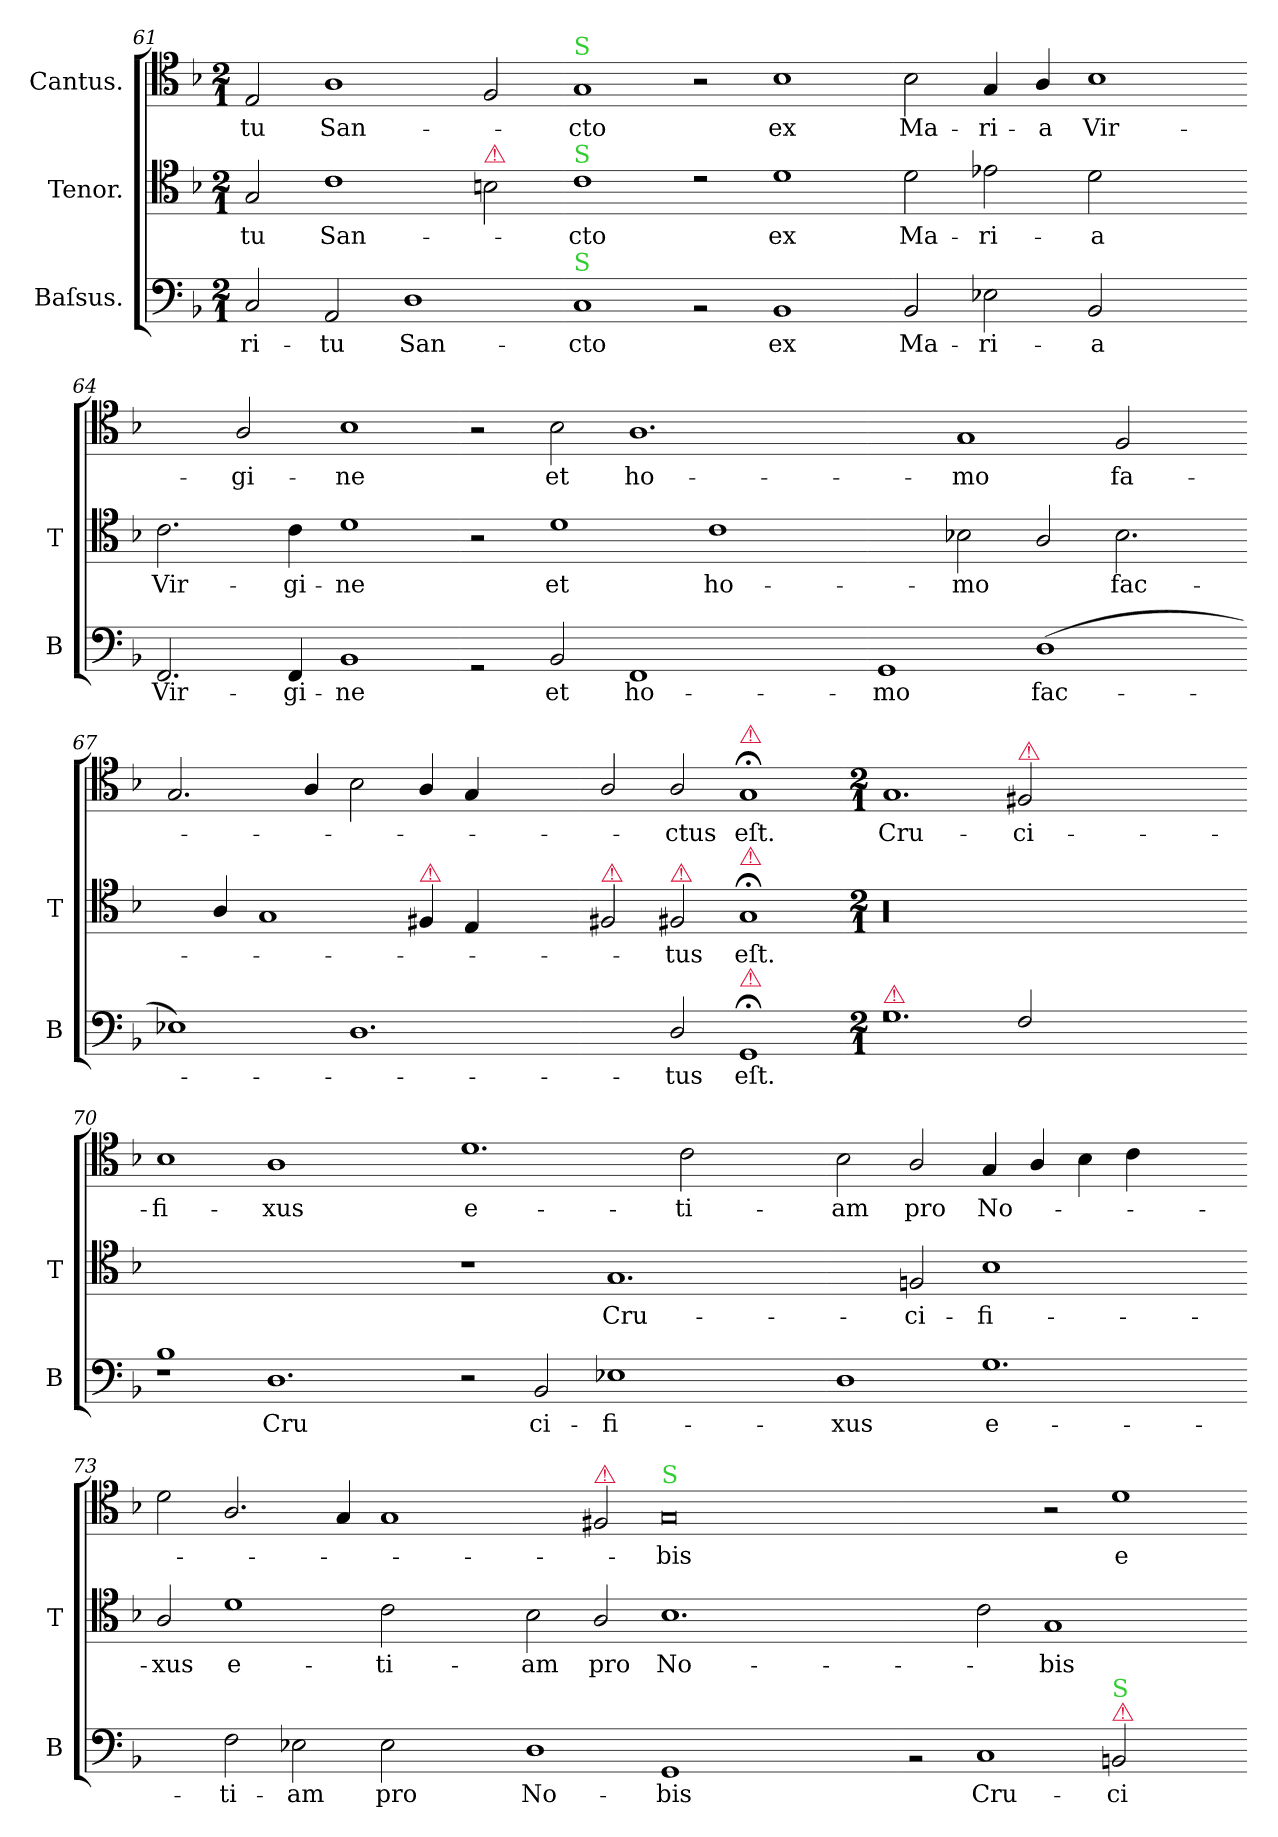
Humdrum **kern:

**kern	**text	**kern	**text	**kern	**text
*part3	*part3	*part2	*part2	*part1	*part1
*staff3	*staff3	*staff2	*staff2	*staff1	*staff1
*I"Baſsus.	*	*I"Tenor.	*	*I"Cantus.	*
*I'B	*	*I'T	*	*	*
*clefF4	*	*clefC4	*	*clefC4	*
*k[b-]	*	*k[b-]	*	*k[b-]	*
*M2/1	*	*M2/1	*	*M2/1	*
=61	=61	=61	=61	=61	=61
2C/	-ri-	2G/	-tu	2E/	-tu
2AA/	-tu	1c	San-	1A	San-
1D	San-	.	.	.	.
!	!	!LO:TX:a:color=crimson:t=⚠	!	!	!
.	.	2Bn\	.	2F/	.
=62-	=62-	=62-	=62-	=62-	=62-
!	!	!	!	!LO:TX:a:color=limegreen:t=S	!
!	!	!LO:TX:a:color=limegreen:t=S	!	!	!
!LO:TX:a:color=limegreen:t=S	!	!	!	!	!
1C	-cto	1c	-cto	1G	-cto
2rBB	.	2rc	.	2r	.
1BB-/	ex	1d\	ex	1B-\	ex
=63-	=63-	=63-	=63-	=63-	=63-
2BB-/	Ma-	2d\	Ma-	2B-\	Ma-
2E-X\	-ri-	2e-X\	-ri-	4G/	-ri-
.	.	.	.	4A/	-a
2BB-/	-a	2d\	-a	1B-\	Vir-
2ryy	.	2ryy	.	.	.
=64-	=64-	=64-	=64-	=64-	=64-
2.FF/	Vir-	2.c\	Vir-	2ryy	.
.	.	.	.	2A/	-gi-
4FF/	-gi-	4c\	-gi-	.	.
1BB-	-ne	1d	-ne	1B-	-ne
=65-	=65-	=65-	=65-	=65-	=65-
2rGG	.	2r	.	2r	.
2BB-/	et	1d	et	2B-\	et
1FF	ho-	.	.	1.A	ho-
.	.	1c\	ho-	.	.
2ryy	.	.	.	.	.
=66-	=66-	=66-	=66-	=66-	=66-
1GG	-mo	2ryy	.	2ryy	.
.	.	2B-X\	-mo	1G	-mo
(<1D	fac-	2A/	.	.	.
.	.	2.B-\	fac-	2F/	fa-
4ryy	.	.	.	4ryy	.
=67-	=67-	=67-	=67-	=67-	=67-
1E-X)	.	4ryy	.	2.G/	.
.	.	4A/	.	.	.
.	.	1G	.	.	.
.	.	.	.	4A/	.
1.D	.	.	.	2B-\	.
!	!	!LO:TX:a:color=crimson:t=⚠	!	!	!
.	.	4F#X/	.	4A/	.
.	.	4E/	.	4G/	.
.	.	2ryy	.	2ryy	.
=68-	=68-	=68-	=68-	=68-	=68-
!	!	!LO:TX:a:color=crimson:t=⚠	!	!	!
2ryy	.	2F#X/	.	2A/	.
!	!	!LO:TX:a:color=crimson:t=⚠	!	!	!
2D/	-tus	2F#X/	-tus	2A/	-ctus
!	!	!	!	!LO:TX:a:color=crimson:t=⚠	!
!	!	!LO:TX:a:color=crimson:t=⚠	!	!	!
!LO:TX:a:color=crimson:t=⚠	!	!	!	!	!
1GG;<;	eſt.	1G;<;	eſt.	1G;<;	eſt.
=69-	=69-	=69-	=69-	=69-	=69-
*M2/1	*	*M2/1	*	*M2/1	*
*^	*	*	*	*	*
!LO:TX:a:color=crimson:t=⚠	!	!	!	!	!	!
0rF	1.G	.	00r	.	1.G	Cru-
!	!	!	!	!	!LO:TX:a:color=crimson:t=⚠	!
.	2F/	.	.	.	2F#X/	-ci-
0ryy	0ryy	.	.	.	0ryy	.
=70-	=70-	=70-	=70-	=70-	=70-	=70-
1rF	1B-	.	0ryy	.	1B-	-fi-
1ryy	1.D	Cru-	.	.	1A	-xus
2ryy	.	.	2ryy	.	2ryy	.
*v	*v	*	*	*	*	*
=71-	=71-	=71-	=71-	=71-	=71-
2r	.	1r	.	1.d	e-
2BB-/	-ci-	.	.	.	.
1E-X	-fi-	1.G	Cru-	.	.
.	.	.	.	2c\	-ti-
2ryy	.	.	.	2ryy	.
=72-	=72-	=72-	=72-	=72-	=72-
1D	-xus	2ryy	.	2B-\	-am
.	.	2Fn/	-ci-	2A/	pro
1.G	e-	1B-	-fi-	4G/	No-
.	.	.	.	4A/	.
.	.	.	.	4B-\	.
.	.	.	.	4c\	.
.	.	2ryy	.	2ryy	.
=73-	=73-	=73-	=73-	=73-	=73-
2ryy	.	2A/	-xus	2d\	.
2F\	-ti-	1d	e-	2.A/	.
2E-X\	-am	.	.	.	.
.	.	.	.	4G/	.
2E-\	pro	2c\	-ti-	1G/	.
2ryy	.	2ryy	.	.	.
=74-	=74-	=74-	=74-	=74-	=74-
1D	No-	2B-\	-am	2ryy	.
!	!	!	!	!LO:TX:a:color=crimson:t=⚠	!
.	.	2A/	pro	2F#X/	.
!	!	!	!	!LO:TX:a:color=limegreen:t=S	!
1GG	-bis	1.B-	No-	0G	-bis
1ryy	.	.	.	.	.
.	.	2ryy	.	.	.
=75-	=75-	=75-	=75-	=75-	=75-
2rBB	.	2ryy	.	1ryy	.
1C	Cru-	2c\	.	.	.
.	.	1G	-bis	2r	.
!LO:TX:a:color=crimson:t=⚠	!	!	!	!	!
!LO:TX:a:color=limegreen:t=S	!	!	!	!	!
2BBn/	-ci-	.	.	1d\	e-
2ryy	.	2ryy	.	.	.
=-	=-	=-	=-	=-	=-
*-	*-	*-	*-	*-	*-
